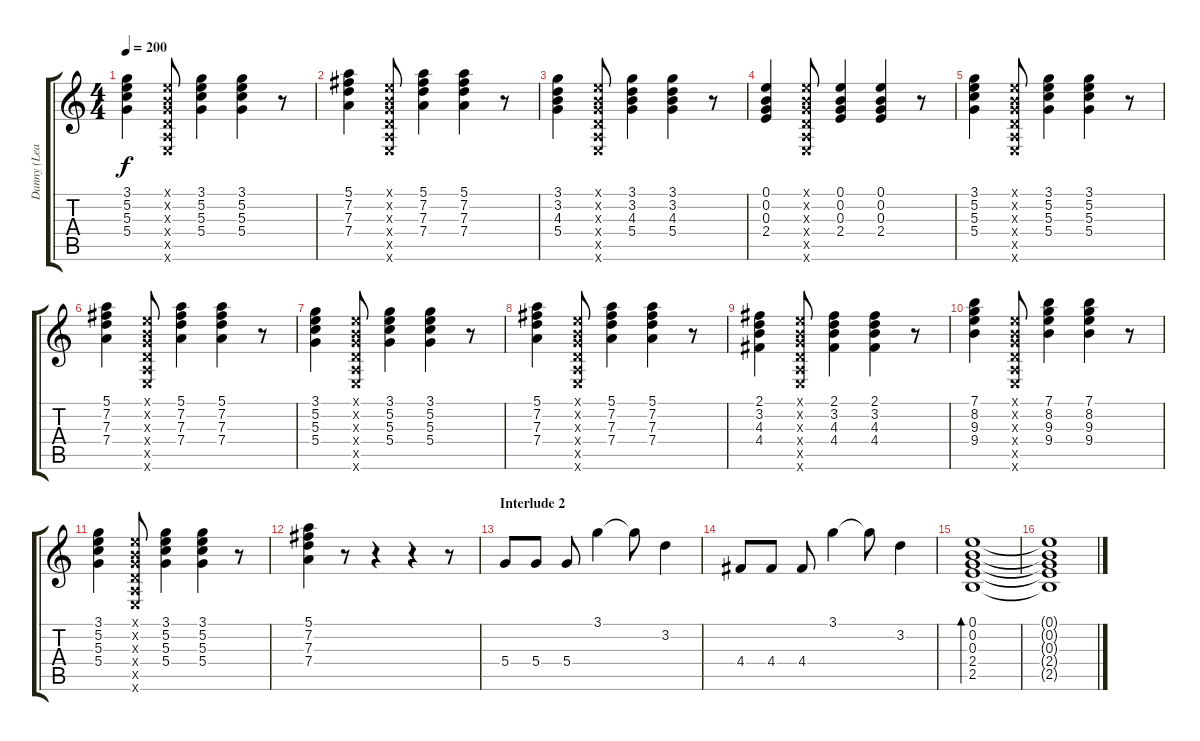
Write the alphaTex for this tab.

\track ("Danny (Lead Guitar)" "Danny (Lea") {instrument electricguitarclean}
\staff {score tabs}
\tuning (E4 B3 G3 D3 A2 E2) {hide}
\ts (4 4)
\tempo 200
\clef g2
\ks c
(3.1 5.2 5.3 5.4).4{dy f} (0.1{x} 0.2{x} 0.3{x} 0.4{x} 0.5{x} 0.6{x}).8 (3.1 5.2 5.3 5.4).4 (3.1 5.2 5.3 5.4).4 r.8 |
(5.1 7.2 7.3 7.4).4 (0.1{x} 0.2{x} 0.3{x} 0.4{x} 0.5{x} 0.6{x}).8 (5.1 7.2 7.3 7.4).4 (5.1 7.2 7.3 7.4).4 r.8 |
(3.1 3.2 4.3 5.4).4 (0.1{x} 0.2{x} 0.3{x} 0.4{x} 0.5{x} 0.6{x}).8 (3.1 3.2 4.3 5.4).4 (3.1 3.2 4.3 5.4).4 r.8 |
(0.1 0.2 0.3 2.4).4 (0.1{x} 0.2{x} 0.3{x} 0.4{x} 0.5{x} 0.6{x}).8 (0.1 0.2 0.3 2.4).4 (0.1 0.2 0.3 2.4).4 r.8 |
(3.1 5.2 5.3 5.4).4 (0.1{x} 0.2{x} 0.3{x} 0.4{x} 0.5{x} 0.6{x}).8 (3.1 5.2 5.3 5.4).4 (3.1 5.2 5.3 5.4).4 r.8 |
(5.1 7.2 7.3 7.4).4 (0.1{x} 0.2{x} 0.3{x} 0.4{x} 0.5{x} 0.6{x}).8 (5.1 7.2 7.3 7.4).4 (5.1 7.2 7.3 7.4).4 r.8 |
(3.1 5.2 5.3 5.4).4 (0.1{x} 0.2{x} 0.3{x} 0.4{x} 0.5{x} 0.6{x}).8 (3.1 5.2 5.3 5.4).4 (3.1 5.2 5.3 5.4).4 r.8 |
(5.1 7.2 7.3 7.4).4 (0.1{x} 0.2{x} 0.3{x} 0.4{x} 0.5{x} 0.6{x}).8 (5.1 7.2 7.3 7.4).4 (5.1 7.2 7.3 7.4).4 r.8 |
(2.1 3.2 4.3 4.4).4 (0.1{x} 0.2{x} 0.3{x} 0.4{x} 0.5{x} 0.6{x}).8 (2.1 3.2 4.3 4.4).4 (2.1 3.2 4.3 4.4).4 r.8 |
(7.1 8.2 9.3 9.4).4 (0.1{x} 0.2{x} 0.3{x} 0.4{x} 0.5{x} 0.6{x}).8 (7.1 8.2 9.3 9.4).4 (7.1 8.2 9.3 9.4).4 r.8 |
(3.1 5.2 5.3 5.4).4 (0.1{x} 0.2{x} 0.3{x} 0.4{x} 0.5{x} 0.6{x}).8 (3.1 5.2 5.3 5.4).4 (3.1 5.2 5.3 5.4).4 r.8 |
(5.1 7.2 7.3 7.4).4 r.8 r.4 r.4 r.8 |
\section ("" "Interlude 2")
5.4.8{volume 16} 5.4.8 5.4.8 3.1.4 3.1{t}.8 3.2.4 |
4.4.8{volume 16} 4.4.8 4.4.8 3.1.4 3.1{t}.8 3.2.4 |
(0.1 0.2 0.3 2.4 2.5).1{bd 60 volume 9} |
(0.1{t} 0.2{t} 0.3{t} 2.4{t} 2.5{t}).1
